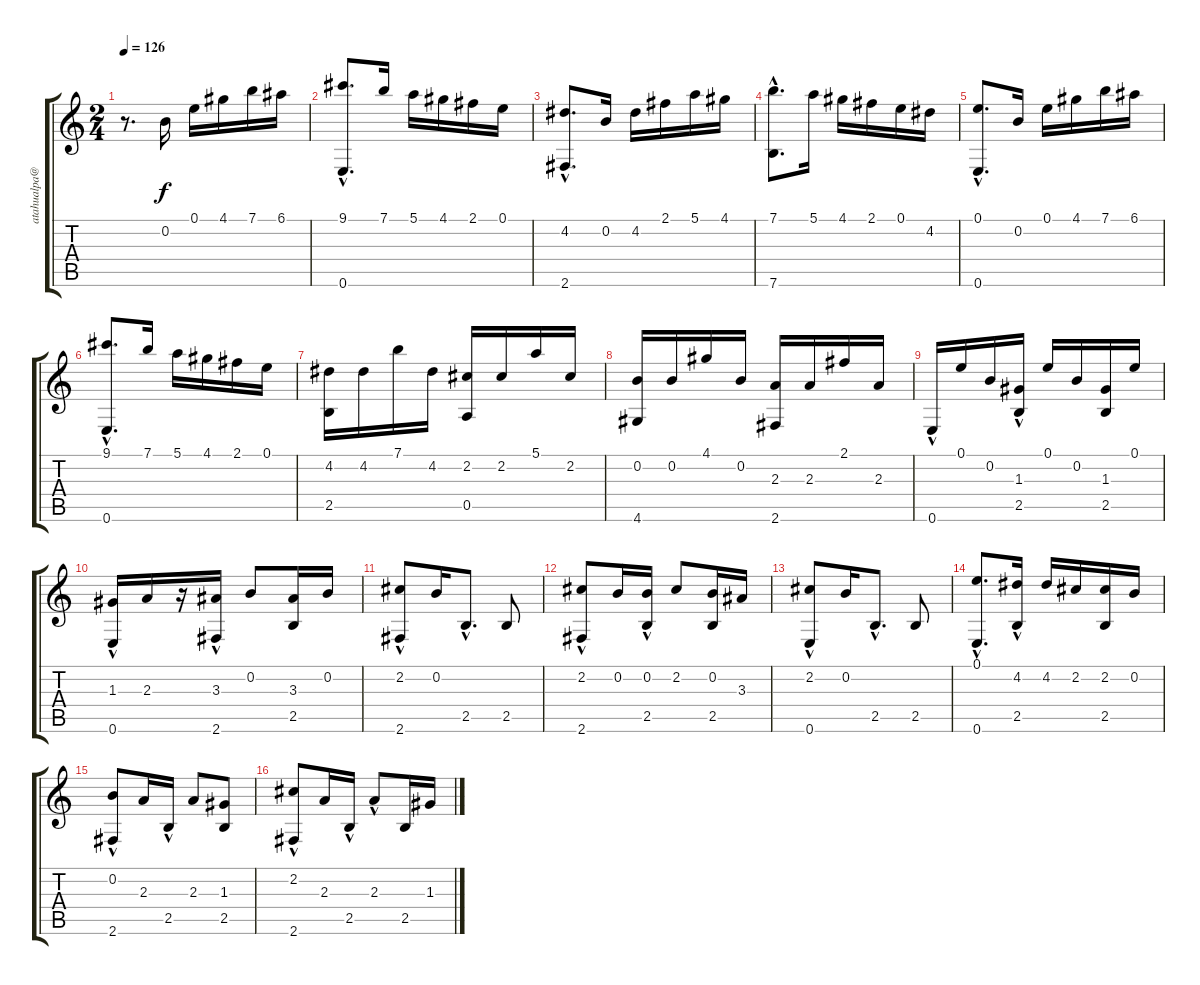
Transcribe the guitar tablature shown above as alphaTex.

\track ("" "atahualpa@") {instrument acousticguitarnylon}
\staff {score tabs}
\tuning (E4 B3 G3 D3 A2 E2) {hide}
\ts (2 4)
\tempo 126
\clef g2
\ks c
r.8{d dy f instrument acousticguitarnylon} 0.2.16 0.1.16 4.1.16 7.1.16 6.1.16 |
(9.1{hac} 0.6).8{d} 7.1.16 5.1.16 4.1.16 2.1.16 0.1.16 |
(4.2{hac} 2.6).8{d} 0.2.16 4.2.16 2.1.16 5.1.16 4.1.16 |
(7.1{hac} 7.6).8{d} 5.1.16 4.1.16 2.1.16 0.1.16 4.2.16 |
(0.1{hac} 0.6).8{d} 0.2.16 0.1.16 4.1.16 7.1.16 6.1.16 |
(9.1{hac} 0.6).8{d} 7.1.16 5.1.16 4.1.16 2.1.16 0.1.16 |
(4.2 2.5).16 4.2.16 7.1.16 4.2.16 (2.2 0.5).16 2.2.16 5.1.16 2.2.16 |
(0.2 4.6).16 0.2.16 4.1.16 0.2.16 (2.3 2.6).16 2.3.16 2.1.16 2.3.16 |
0.6{hac}.16 0.1.16 0.2.16 (1.3 2.5{hac}).16 0.1.16 0.2.16 (1.3 2.5).16 0.1.16 |
(1.3 0.6{hac}).16 2.3.16 r.16 (3.3 2.6{hac}).16 0.2.8 (3.3 2.5).16 0.2.16 |
(2.2 2.6{hac}).8 0.2.16 2.5{hac}.8{d} 2.5.8 |
(2.2 2.6{hac}).8 0.2.16 (0.2 2.5{hac}).16 2.2.8 (0.2 2.5).16 3.3.16 |
(2.2 0.6{hac}).8 0.2.16 2.5{hac}.8{d} 2.5.8 |
(0.1{hac} 0.6{hac}).8{d} (4.2 2.5{hac}).16 4.2.16 2.2.16 (2.2 2.5).16 0.2.16 |
(0.2 2.6{hac}).8 2.3.16 2.5{hac}.16 2.3.8 (1.3 2.5).8 |
(2.2 2.6{hac}).8 2.3.16 2.5{hac}.16 2.3{hac}.8 2.5.16 1.3.16
